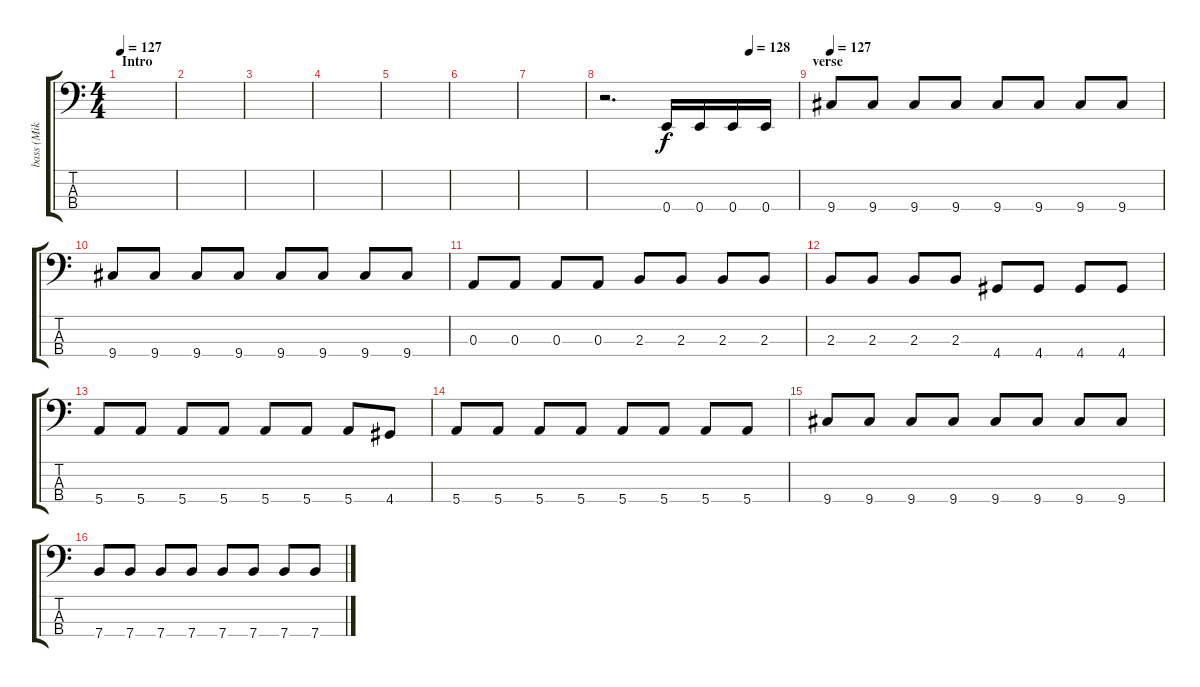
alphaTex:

\track (" bass (Mikey Way)" " bass (Mik") {instrument electricbasspick}
\staff {score tabs}
\tuning (G2 D2 A1 E1) {hide}
\ts (4 4)
\section ("" "Intro")
\tempo 127
\tempo 125
\tempo 127
\clef f4
\ks c
|
|
|
|
|
|
|
\tempo (128 0.75)
r.2{d} 0.4.16{volume 13 instrument electricbasspick} 0.4.16 0.4.16 0.4.16 |
\section ("" "verse")
\tempo 127
9.4.8 9.4.8 9.4.8 9.4.8 9.4.8 9.4.8 9.4.8 9.4.8 |
9.4.8 9.4.8 9.4.8 9.4.8 9.4.8 9.4.8 9.4.8 9.4.8 |
0.3.8 0.3.8 0.3.8 0.3.8 2.3.8 2.3.8 2.3.8 2.3.8 |
2.3.8 2.3.8 2.3.8 2.3.8 4.4.8 4.4.8 4.4.8 4.4.8 |
5.4.8 5.4.8 5.4.8 5.4.8 5.4.8 5.4.8 5.4.8 4.4.8 |
5.4.8 5.4.8 5.4.8 5.4.8 5.4.8 5.4.8 5.4.8 5.4.8 |
9.4.8 9.4.8 9.4.8 9.4.8 9.4.8 9.4.8 9.4.8 9.4.8 |
7.4.8 7.4.8 7.4.8 7.4.8 7.4.8 7.4.8 7.4.8 7.4.8
